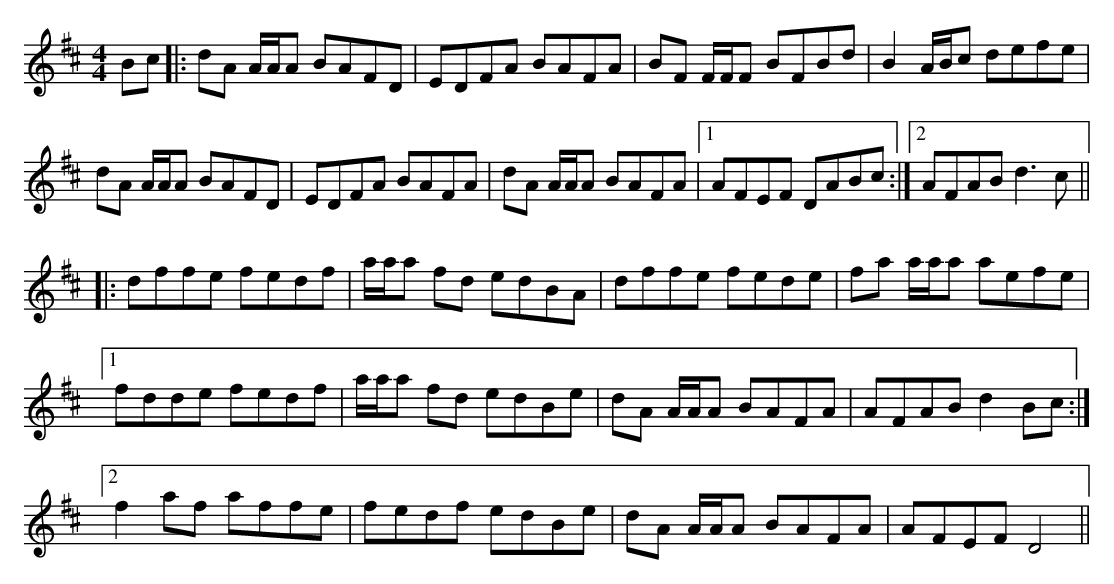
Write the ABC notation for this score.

X:1
M:4/4
K:D
Bc|:dA A/A/A BAFD|EDFA BAFA|BF F/F/F BFBd|B2 A/B/c defe|
dA A/A/A BAFD|EDFA BAFA|dA A/A/A BAFA|1 AFEF DABc:|2 AFAB d3 c||
|:dffe fedf|a/a/a fd edBA|dffe fede|fa a/a/a aefe|
[1fdde fedf|a/a/a fd edBe|dA A/A/A BAFA|AFAB d2 Bc:|
[2 f2 af affe|fedf edBe|dA A/A/A BAFA|AFEF D4||
